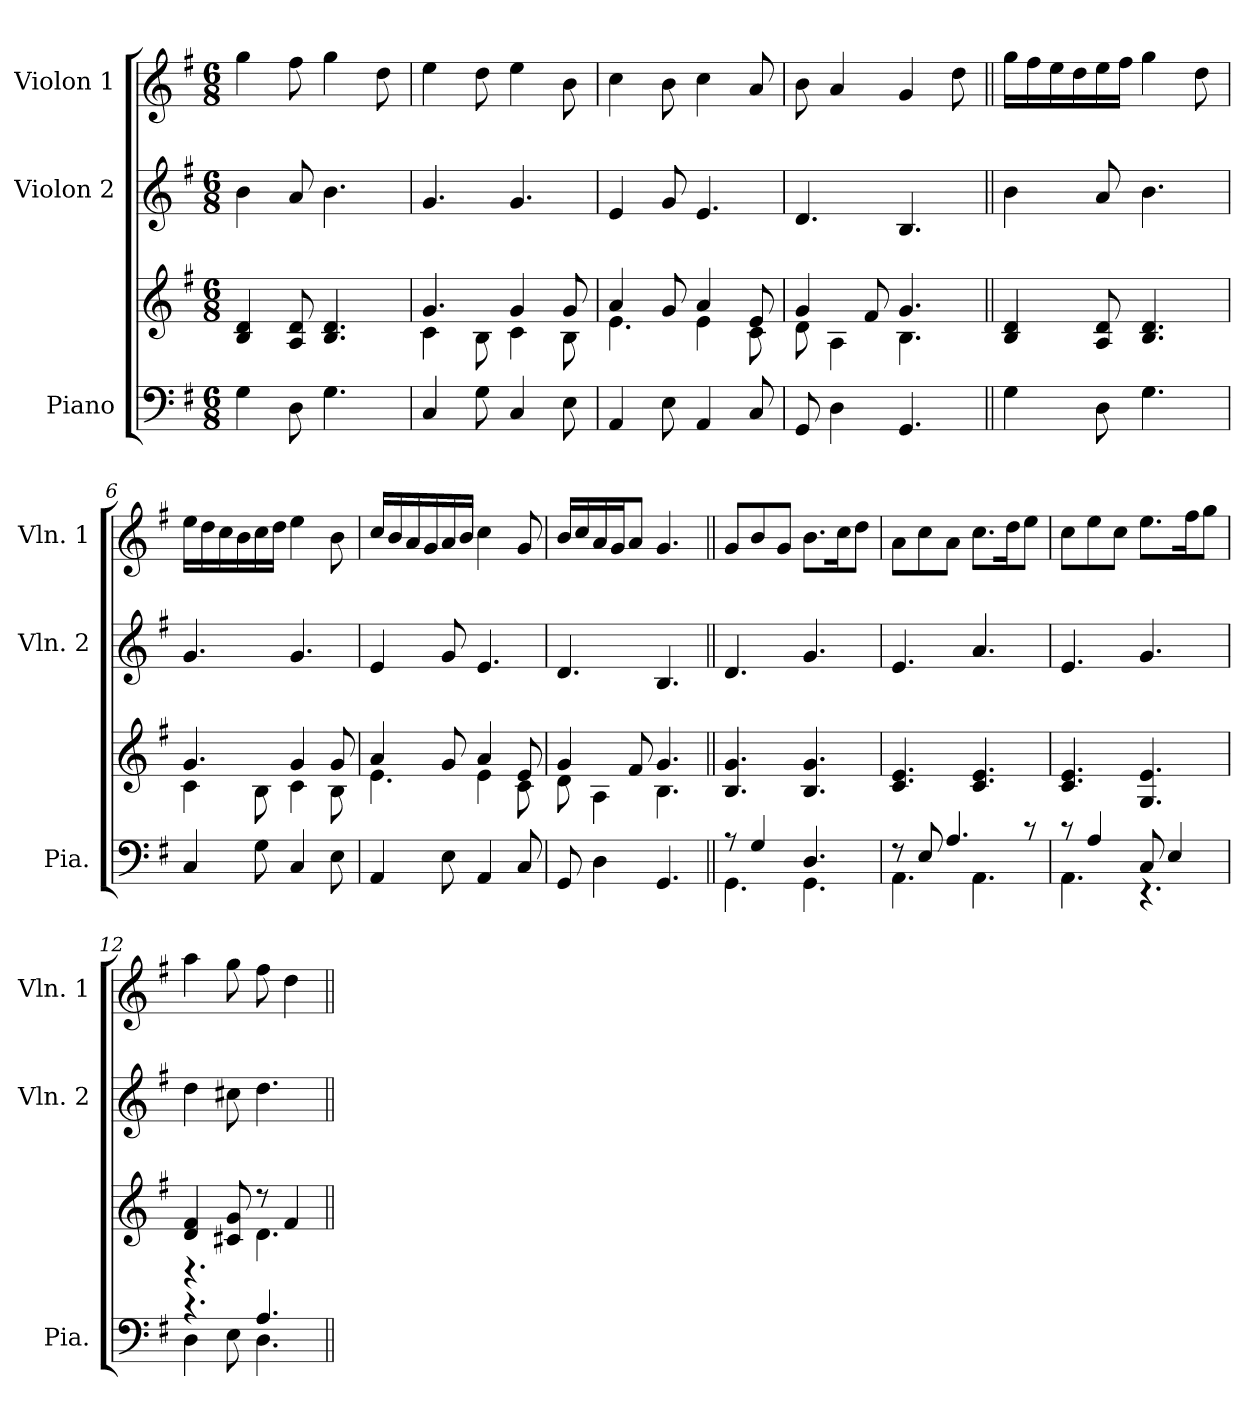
**kern	**kern	**kern	**kern
*part3	*part3	*part2	*part1
*staff4	*staff3	*staff2	*staff1
*I"Piano	*	*I"Violon 2	*I"Violon 1
*I'Pia.	*	*I'Vln. 2	*I'Vln. 1
*clefF4	*clefG2	*clefG2	*clefG2
*k[f#]	*k[f#]	*k[f#]	*k[f#]
*M6/8	*M6/8	*M6/8	*M6/8
=1	=1	=1	=1
4G\	4B/ 4d/	4b\	4gg\
8D\	8A/ 8d/	8a/	8ff#\
4.G\	4.B/ 4.d/	4.b\	4gg\
.	.	.	8dd\
=2	=2	=2	=2
*	*^	*	*
4C/	4.g/	4c\	4.g/	4ee\
8G\	.	8B\	.	8dd\
4C/	4g/	4c\	4.g/	4ee\
8E\	8g/	8B\	.	8b\
=3	=3	=3	=3	=3
4AA/	4a/	4.e\	4e/	4cc\
8E\	8g/	.	8g/	8b\
4AA/	4a/	4e\	4.e/	4cc\
8C/	8e/	8c\	.	8a/
=4	=4	=4	=4	=4
8GG/	4g/	8d\	4.d/	8b\
4D\	.	4A\	.	4a/
.	8f#/	.	.	.
4.GG/	4.g/	4.B\	4.B/	4g/
.	.	.	.	8dd\
*	*v	*v	*	*
=5||	=5||	=5||	=5||
4G\	4B/ 4d/	4b\	16gg\LL
.	.	.	16ff#\
.	.	.	16ee\
.	.	.	16dd\
8D\	8A/ 8d/	8a/	16ee\
.	.	.	16ff#\JJ
4.G\	4.B/ 4.d/	4.b\	4gg\
.	.	.	8dd\
=6	=6	=6	=6
*	*^	*	*
4C/	4.g/	4c\	4.g/	16ee\LL
.	.	.	.	16dd\
.	.	.	.	16cc\
.	.	.	.	16b\
8G\	.	8B\	.	16cc\
.	.	.	.	16dd\JJ
4C/	4g/	4c\	4.g/	4ee\
8E\	8g/	8B\	.	8b\
=7	=7	=7	=7	=7
4AA/	4a/	4.e\	4e/	16cc/LL
.	.	.	.	16b/
.	.	.	.	16a/
.	.	.	.	16g/
8E\	8g/	.	8g/	16a/
.	.	.	.	16b/JJ
4AA/	4a/	4e\	4.e/	4cc\
8C/	8e/	8c\	.	8g/
=8	=8	=8	=8	=8
8GG/	4g/	8d\	4.d/	16b/LL
.	.	.	.	16cc/
4D\	.	4A\	.	16a/
.	.	.	.	16g/J
.	8f#/	.	.	8a/J
4.GG/	4.g/	4.B\	4.B/	4.g/
*	*v	*v	*	*
=9||	=9||	=9||	=9||
*^	*	*	*
8r	4.GG\	4.B/ 4.g/	4.d/	8g/L
4G/	.	.	.	8b/
.	.	.	.	8g/J
4.D/	4.GG\	4.B/ 4.g/	4.g/	8.b\L
.	.	.	.	16cc\K
.	.	.	.	8dd\J
=10	=10	=10	=10	=10
8r	4.AA\	4.c/ 4.e/	4.e/	8a\L
8E/	.	.	.	8cc\
4.A/	.	.	.	8a\J
.	4.AA\	4.c/ 4.e/	4.a/	8.cc\L
.	.	.	.	16dd\K
8r	.	.	.	8ee\J
=11	=11	=11	=11	=11
8r	4.AA\	4.c/ 4.e/	4.e/	8cc\L
4A/	.	.	.	8ee\
.	.	.	.	8cc\J
8C/	4.r	4.G/ 4.e/	4.g/	8.ee\L
4E/	.	.	.	.
.	.	.	.	16ff#\K
.	.	.	.	8gg\J
=12	=12	=12	=12	=12
*	*	*^	*	*
4.r	4D\	4d/ 4f#/	4.r	4dd\	4aa\
.	8E\	8c#X/ 8g/	.	8cc#X\	8gg\
4.A/	4.D\	8r	4.d\	4.dd\	8ff#\
.	.	4f#/	.	.	4dd\
*v	*v	*	*	*	*
*	*v	*v	*	*
=||	=||	=||	=||
*-	*-	*-	*-
